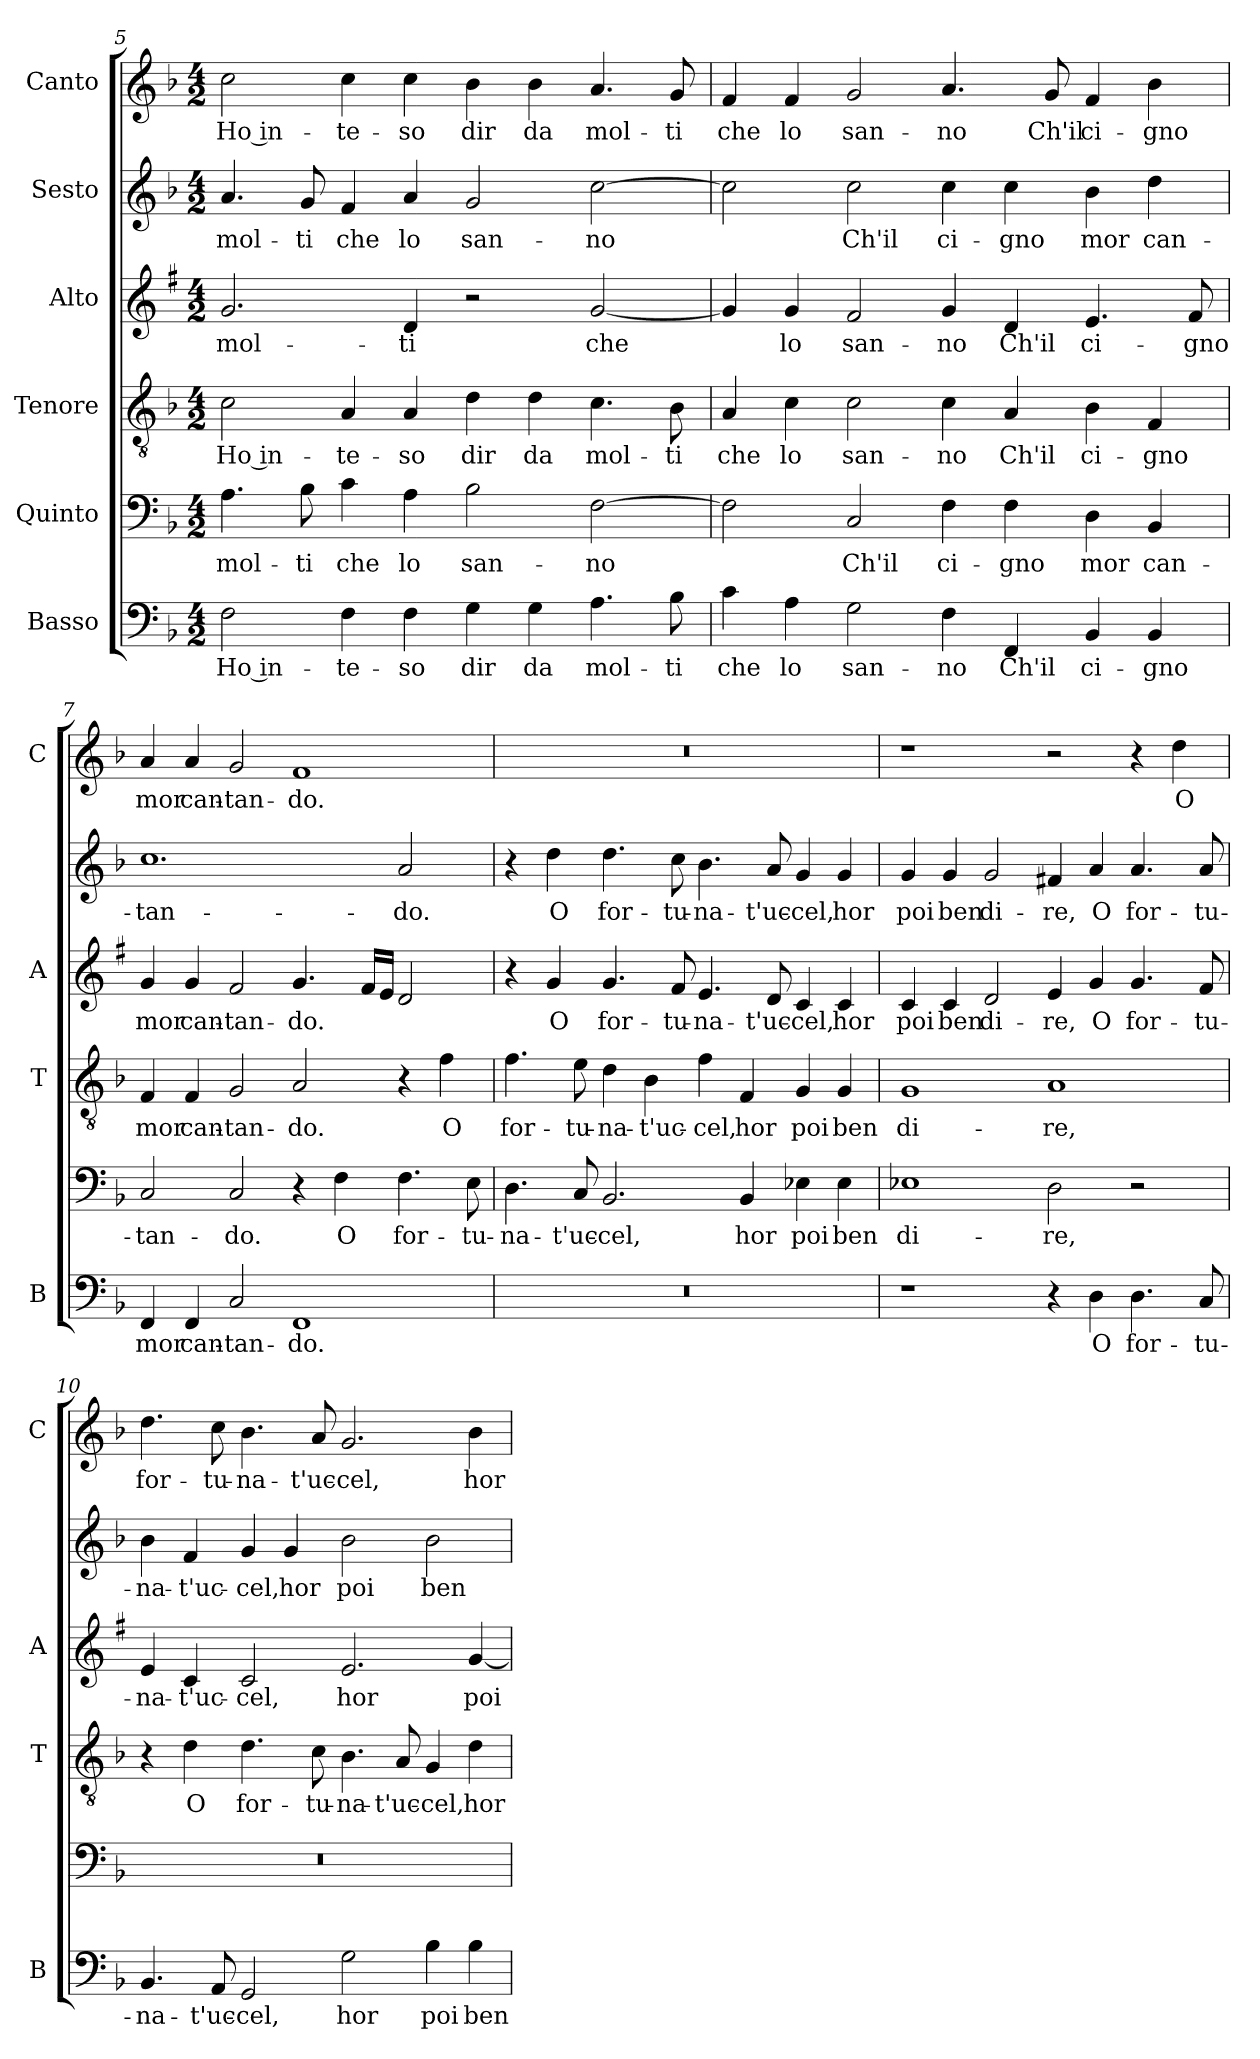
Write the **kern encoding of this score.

**kern	**text	**kern	**text	**kern	**text	**kern	**text	**kern	**text	**kern	**text
*part6	*part6	*part5	*part5	*part4	*part4	*part3	*part3	*part2	*part2	*part1	*part1
*staff6	*staff6	*staff5	*staff5	*staff4	*staff4	*staff3	*staff3	*staff2	*staff2	*staff1	*staff1
*I"Basso	*	*I"Quinto	*	*I"Tenore	*	*I"Alto	*	*I"Sesto	*	*I"Canto	*
*I'B	*	*	*	*I'T	*	*I'A	*	*	*	*I'C	*
*clefF4	*	*clefF4	*	*clefGv2	*	*clefG2	*	*clefG2	*	*clefG2	*
*	*	*	*	*	*	*ITrd1c2	*	*	*	*	*
*k[b-]	*	*k[b-]	*	*k[b-]	*	*k[b-]	*	*k[b-]	*	*k[b-]	*
*F:	*	*F:	*	*F:	*	*F:	*	*F:	*	*F:	*
*M4/2	*	*M4/2	*	*M4/2	*	*M4/2	*	*M4/2	*	*M4/2	*
=5	=5	=5	=5	=5	=5	=5	=5	=5	=5	=5	=5
!	!LO:LY:b	!	!LO:LY:b	!	!LO:LY:b	!	!LO:LY:b	!	!LO:LY:b	!	!LO:LY:b
2F\	Ho in-	4.A\	mol-	2c\	Ho in-	2.f/	mol-	4.a/	mol-	2cc\	Ho in-
!	!	!	!LO:LY:b	!	!	!	!	!	!LO:LY:b	!	!
.	.	8B-\	-ti	.	.	.	.	8g/	-ti	.	.
!	!LO:LY:b	!	!LO:LY:b	!	!LO:LY:b	!	!	!	!LO:LY:b	!	!LO:LY:b
4F\	-te-	4c\	che	4A/	-te-	.	.	4f/	che	4cc\	-te-
!	!LO:LY:b	!	!LO:LY:b	!	!LO:LY:b	!	!LO:LY:b	!	!LO:LY:b	!	!LO:LY:b
4F\	-so	4A\	lo	4A/	-so	4c/	-ti	4a/	lo	4cc\	-so
!	!LO:LY:b	!	!LO:LY:b	!	!LO:LY:b	!	!	!	!LO:LY:b	!	!LO:LY:b
4G\	dir	2B-\	san-	4d\	dir	2r	.	2g/	san-	4b-\	dir
!	!LO:LY:b	!	!	!	!LO:LY:b	!	!	!	!	!	!LO:LY:b
4G\	da	.	.	4d\	da	.	.	.	.	4b-\	da
!	!LO:LY:b	!	!LO:LY:b	!	!LO:LY:b	!	!LO:LY:b	!	!LO:LY:b	!	!LO:LY:b
4.A\	mol-	[2F\	-no	4.c\	mol-	[2f/	che	[2cc\	-no	4.a/	mol-
!	!LO:LY:b	!	!	!	!LO:LY:b	!	!	!	!	!	!LO:LY:b
8B-\	-ti	.	.	8B-\	-ti	.	.	.	.	8g/	-ti
=6	=6	=6	=6	=6	=6	=6	=6	=6	=6	=6	=6
!	!LO:LY:b	!	!	!	!LO:LY:b	!	!	!	!	!	!LO:LY:b
4c\	che	2F\]	.	4A/	che	4f/]	.	2cc\]	.	4f/	che
!	!LO:LY:b	!	!	!	!LO:LY:b	!	!LO:LY:b	!	!	!	!LO:LY:b
4A\	lo	.	.	4c\	lo	4f/	lo	.	.	4f/	lo
!	!LO:LY:b	!	!LO:LY:b	!	!LO:LY:b	!	!LO:LY:b	!	!LO:LY:b	!	!LO:LY:b
2G\	san-	2C/	Ch'il	2c\	san-	2e/	san-	2cc\	Ch'il	2g/	san-
!	!LO:LY:b	!	!LO:LY:b	!	!LO:LY:b	!	!LO:LY:b	!	!LO:LY:b	!	!LO:LY:b
4F\	-no	4F\	ci-	4c\	-no	4f/	-no	4cc\	ci-	4.a/	-no
!	!LO:LY:b	!	!LO:LY:b	!	!LO:LY:b	!	!LO:LY:b	!	!LO:LY:b	!	!
4FF/	Ch'il	4F\	-gno	4A/	Ch'il	4c/	Ch'il	4cc\	-gno	.	.
!	!	!	!	!	!	!	!	!	!	!	!LO:LY:b
.	.	.	.	.	.	.	.	.	.	8g/	Ch'il
!	!LO:LY:b	!	!LO:LY:b	!	!LO:LY:b	!	!LO:LY:b	!	!LO:LY:b	!	!LO:LY:b
4BB-/	ci-	4D\	mor	4B-\	ci-	4.d/	ci-	4b-\	mor	4f/	ci-
!	!LO:LY:b	!	!LO:LY:b	!	!LO:LY:b	!	!	!	!LO:LY:b	!	!LO:LY:b
4BB-/	-gno	4BB-/	can-	4F/	-gno	.	.	4dd\	can-	4b-\	-gno
!	!	!	!	!	!	!	!LO:LY:b	!	!	!	!
.	.	.	.	.	.	8e/	-gno	.	.	.	.
=7	=7	=7	=7	=7	=7	=7	=7	=7	=7	=7	=7
!	!LO:LY:b	!	!LO:LY:b	!	!LO:LY:b	!	!LO:LY:b	!	!LO:LY:b	!	!LO:LY:b
4FF/	mor	2C/	-tan-	4F/	mor	4f/	mor	1.cc	-tan-	4a/	mor
!	!LO:LY:b	!	!	!	!LO:LY:b	!	!LO:LY:b	!	!	!	!LO:LY:b
4FF/	can-	.	.	4F/	can-	4f/	can-	.	.	4a/	can-
!	!LO:LY:b	!	!LO:LY:b	!	!LO:LY:b	!	!LO:LY:b	!	!	!	!LO:LY:b
2C/	-tan-	2C/	-do.	2G/	-tan-	2e/	-tan-	.	.	2g/	-tan-
!	!LO:LY:b	!	!	!	!LO:LY:b	!	!LO:LY:b	!	!	!	!LO:LY:b
1FF	-do.	4r	.	2A/	-do.	4.f/	-do.	.	.	1f	-do.
!	!	!	!LO:LY:b	!	!	!	!	!	!	!	!
.	.	4F\	O	.	.	.	.	.	.	.	.
.	.	.	.	.	.	16e/LL	.	.	.	.	.
.	.	.	.	.	.	16d/JJ	.	.	.	.	.
!	!	!	!LO:LY:b	!	!	!	!	!	!LO:LY:b	!	!
.	.	4.F\	for-	4r	.	2c/	.	2a/	-do.	.	.
!	!	!	!	!	!LO:LY:b	!	!	!	!	!	!
.	.	.	.	4f\	O	.	.	.	.	.	.
!	!	!	!LO:LY:b	!	!	!	!	!	!	!	!
.	.	8E\	-tu-	.	.	.	.	.	.	.	.
!!LO:PB:g=z
=8	=8	=8	=8	=8	=8	=8	=8	=8	=8	=8	=8
!	!	!	!LO:LY:b	!	!LO:LY:b	!	!	!	!	!	!
0r	.	4.D\	-na-	4.f\	for-	4r	.	4r	.	0r	.
!	!	!	!	!	!	!	!LO:LY:b	!	!LO:LY:b	!	!
.	.	.	.	.	.	4f/	O	4dd\	O	.	.
!	!	!	!LO:LY:b	!	!LO:LY:b	!	!	!	!	!	!
.	.	8C/	-t'uc-	8e\	-tu-	.	.	.	.	.	.
!	!	!	!LO:LY:b	!	!LO:LY:b	!	!LO:LY:b	!	!LO:LY:b	!	!
.	.	2.BB-/	-cel,	4d\	-na-	4.f/	for-	4.dd\	for-	.	.
!	!	!	!	!	!LO:LY:b	!	!	!	!	!	!
.	.	.	.	4B-\	-t'uc-	.	.	.	.	.	.
!	!	!	!	!	!	!	!LO:LY:b	!	!LO:LY:b	!	!
.	.	.	.	.	.	8e/	-tu-	8cc\	-tu-	.	.
!	!	!	!	!	!LO:LY:b	!	!LO:LY:b	!	!LO:LY:b	!	!
.	.	.	.	4f\	-cel,	4.d/	-na-	4.b-\	-na-	.	.
!	!	!	!LO:LY:b	!	!LO:LY:b	!	!	!	!	!	!
.	.	4BB-/	hor	4F/	hor	.	.	.	.	.	.
!	!	!	!	!	!	!	!LO:LY:b	!	!LO:LY:b	!	!
.	.	.	.	.	.	8c/	-t'uc-	8a/	-t'uc-	.	.
!	!	!	!LO:LY:b	!	!LO:LY:b	!	!LO:LY:b	!	!LO:LY:b	!	!
.	.	4E-X\	poi	4G/	poi	4B-/	-cel,	4g/	-cel,	.	.
!	!	!	!LO:LY:b	!	!LO:LY:b	!	!LO:LY:b	!	!LO:LY:b	!	!
.	.	4E-\	ben	4G/	ben	4B-/	hor	4g/	hor	.	.
=9	=9	=9	=9	=9	=9	=9	=9	=9	=9	=9	=9
!	!	!	!LO:LY:b	!	!LO:LY:b	!	!LO:LY:b	!	!LO:LY:b	!	!
1r	.	1E-X	di-	1G	di-	4B-/	poi	4g/	poi	1r	.
!	!	!	!	!	!	!	!LO:LY:b	!	!LO:LY:b	!	!
.	.	.	.	.	.	4B-/	ben	4g/	ben	.	.
!	!	!	!	!	!	!	!LO:LY:b	!	!LO:LY:b	!	!
.	.	.	.	.	.	2c/	di-	2g/	di-	.	.
!	!	!	!LO:LY:b	!	!LO:LY:b	!	!LO:LY:b	!	!LO:LY:b	!	!
4r	.	2D\	-re,	1A	-re,	4d/	-re,	4f#X/	-re,	2r	.
!	!LO:LY:b	!	!	!	!	!	!LO:LY:b	!	!LO:LY:b	!	!
4D\	O	.	.	.	.	4f/	O	4a/	O	.	.
!	!LO:LY:b	!	!	!	!	!	!LO:LY:b	!	!LO:LY:b	!	!
4.D\	for-	2r	.	.	.	4.f/	for-	4.a/	for-	4r	.
!	!	!	!	!	!	!	!	!	!	!	!LO:LY:b
.	.	.	.	.	.	.	.	.	.	4dd\	O
!	!LO:LY:b	!	!	!	!	!	!LO:LY:b	!	!LO:LY:b	!	!
8C/	-tu-	.	.	.	.	8e/	-tu-	8a/	-tu-	.	.
=10	=10	=10	=10	=10	=10	=10	=10	=10	=10	=10	=10
!	!LO:LY:b	!	!	!	!	!	!LO:LY:b	!	!LO:LY:b	!	!LO:LY:b
4.BB-/	-na-	0r	.	4r	.	4d/	-na-	4b-\	-na-	4.dd\	for-
!	!	!	!	!	!LO:LY:b	!	!LO:LY:b	!	!LO:LY:b	!	!
.	.	.	.	4d\	O	4B-/	-t'uc-	4f/	-t'uc-	.	.
!	!LO:LY:b	!	!	!	!	!	!	!	!	!	!LO:LY:b
8AA/	-t'uc-	.	.	.	.	.	.	.	.	8cc\	-tu-
!	!LO:LY:b	!	!	!	!LO:LY:b	!	!LO:LY:b	!	!LO:LY:b	!	!LO:LY:b
2GG/	-cel,	.	.	4.d\	for-	2B-/	-cel,	4g/	-cel,	4.b-\	-na-
!	!	!	!	!	!	!	!	!	!LO:LY:b	!	!
.	.	.	.	.	.	.	.	4g/	hor	.	.
!	!	!	!	!	!LO:LY:b	!	!	!	!	!	!LO:LY:b
.	.	.	.	8c\	-tu-	.	.	.	.	8a/	-t'uc-
!	!LO:LY:b	!	!	!	!LO:LY:b	!	!LO:LY:b	!	!LO:LY:b	!	!LO:LY:b
2G\	hor	.	.	4.B-\	-na-	2.d/	hor	2b-\	poi	2.g/	-cel,
!	!	!	!	!	!LO:LY:b	!	!	!	!	!	!
.	.	.	.	8A/	-t'uc-	.	.	.	.	.	.
!	!LO:LY:b	!	!	!	!LO:LY:b	!	!	!	!LO:LY:b	!	!
4B-\	poi	.	.	4G/	-cel,	.	.	2b-\	ben	.	.
!	!LO:LY:b	!	!	!	!LO:LY:b	!	!LO:LY:b	!	!	!	!LO:LY:b
4B-\	ben	.	.	4d\	hor	[4f/	poi	.	.	4b-\	hor
=	=	=	=	=	=	=	=	=	=	=	=
*-	*-	*-	*-	*-	*-	*-	*-	*-	*-	*-	*-
